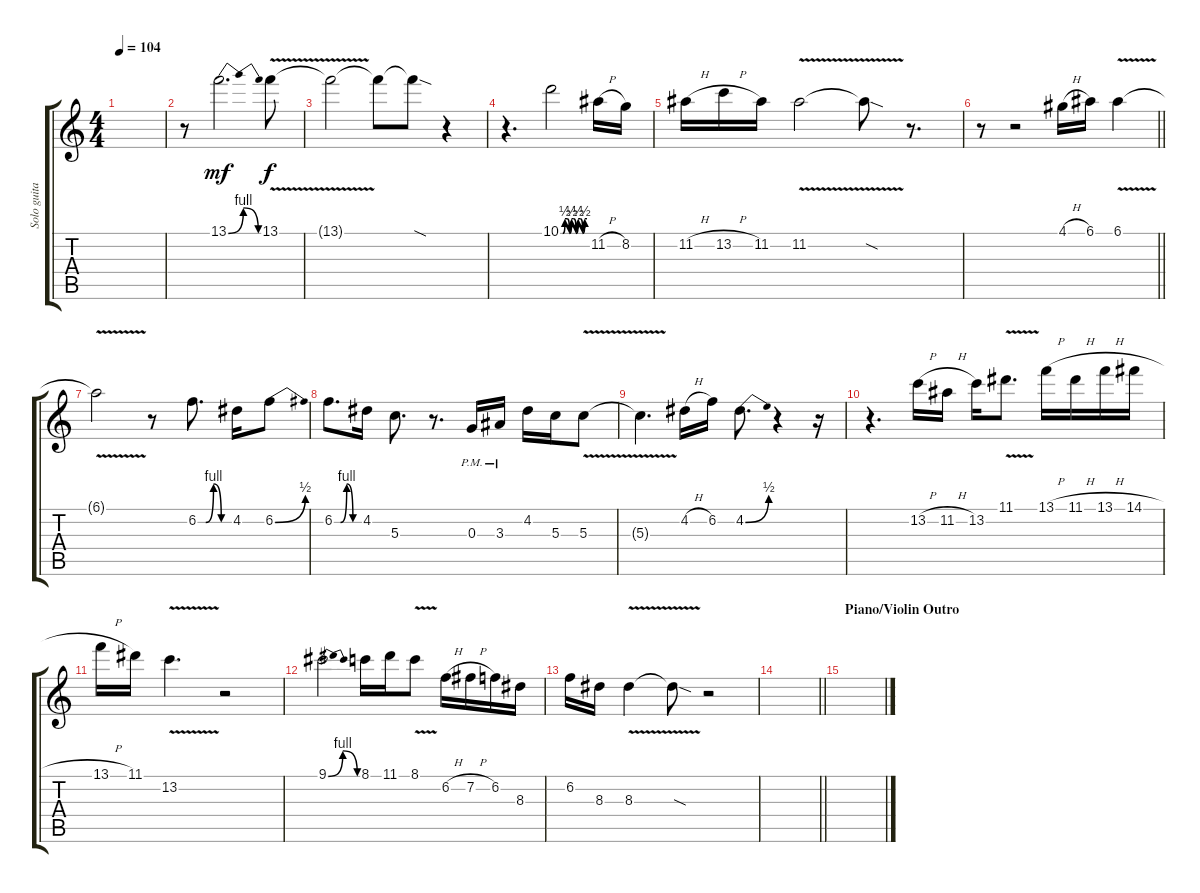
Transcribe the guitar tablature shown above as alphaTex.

\track ("Solo guitar" "Solo guita") {instrument distortionguitar}
\staff {score tabs}
\tuning (E4 B3 G3 D3 A2 E2) {hide}
\ts (4 4)
\tempo 104
\clef g2
\ks c
|
r.8{volume 16} 13.1{be (bendrelease 0 0 15 4 53 4 60 0)}.2{d dy mf} 13.1{v}.8{dy f} |
13.1{t}.2 13.1{t}.8 13.1{sod t}.8 r.4 |
r.4{d} 10.1{be (custom 0 0 5 0 10 2 15 2 20 0 25 2 30 2 35 0 40 2 45 2 50 0 55 2 60 2)}.2 11.2{h}.16 8.2.16 |
11.2{h}.16 13.2{h}.16 11.2.16 11.2{v}.2 11.2{sod t}.8 r.8{d} |
\barLineRight lightlight
r.8 r.2 4.1{h}.16 6.1.16 6.1{v}.4{volume 0} |
6.1{t}.2 r.8{volume 16} 6.2{be (custom 0 0 15 0 30 4 45 0 60 0)}.8{d} 4.2.16 6.2{be (bend 0 0 60 2)}.8 |
6.2{be (custom 0 0 15 0 30 4 45 0 60 0)}.8{d} 4.2.16 5.3.8{d} r.8{d} 0.3{pm}.16 3.3{pm}.16 4.2.16 5.3.16 5.3{v}.8 |
5.3{t}.4{d} 4.2{h}.16 6.2.16 4.2{be (bend 0 0 60 2)}.8{d} r.4 r.16 |
r.4{d} 13.2{h}.16 11.2{h}.16 13.2.16 11.1{v}.8{d} 13.1{h}.16 11.1{h}.16 13.1{h}.16 14.1{h}.16 |
13.1{h}.16 11.1.16 13.2{v}.4{d} r.2 |
9.1{be (bendrelease 0 0 11 4 45 4 60 0)}.2{volume 0} 8.1.16 11.1.16 8.1{v}.8 6.2{h}.16 7.2{h}.16 6.2.16 8.3.16 |
6.2.16 8.3.16 8.3{v}.4 8.3{sod t}.8 r.2 |
\barLineRight lightlight
|
\section ("" "Piano/Violin Outro")
